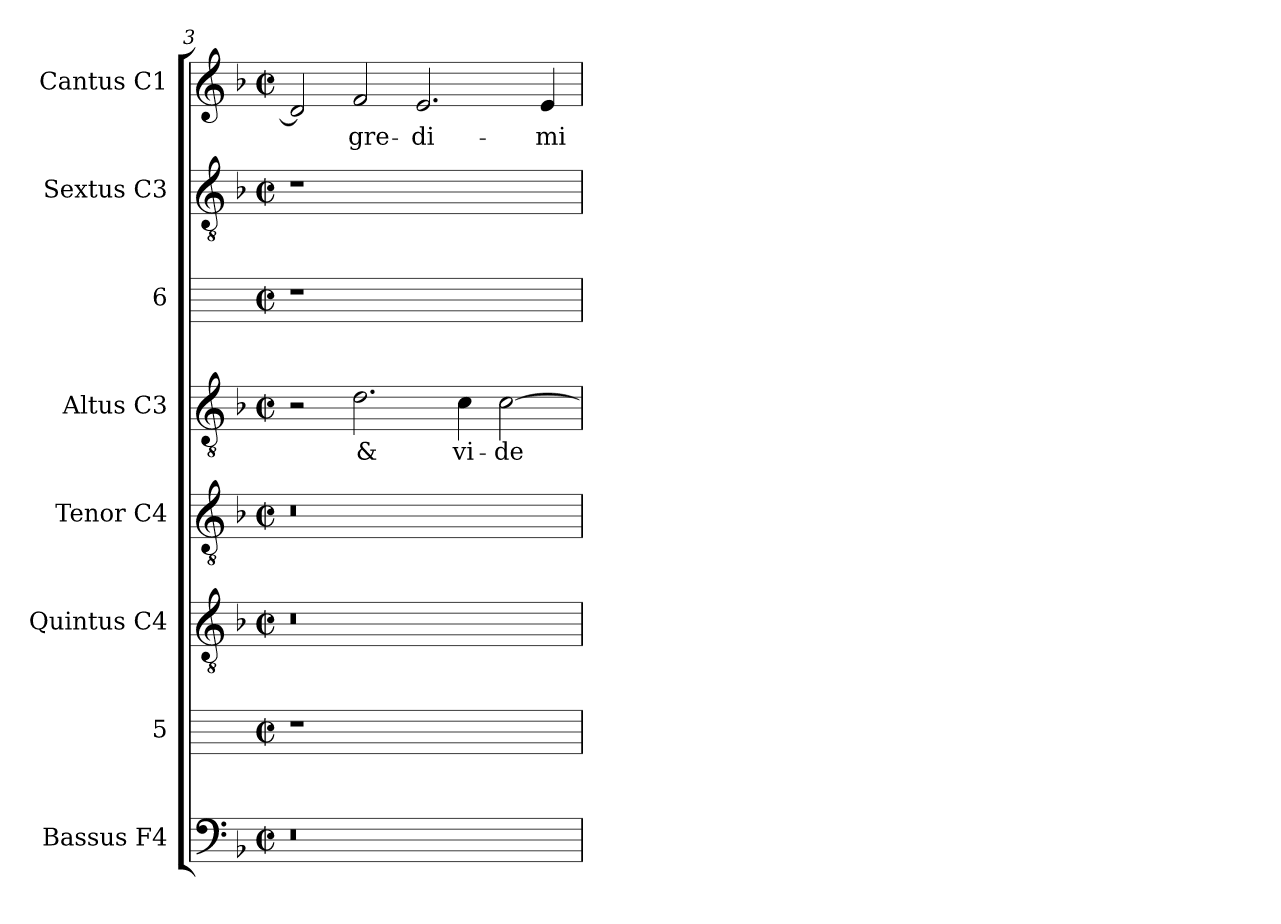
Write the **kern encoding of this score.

**kern	**kern	**kern	**kern	**kern	**text	**kern	**kern	**kern	**text
*part8	*part7	*part6	*part5	*part4	*part4	*part3	*part2	*part1	*part1
*staff8	*staff7	*staff6	*staff5	*staff4	*staff4	*staff3	*staff2	*staff1	*staff1
*I"Bassus  F4	*I"5	*I"Quintus  C4	*I"Tenor  C4	*I"Altus  C3	*	*I"6	*I"Sextus  C3	*I"Cantus  C1	*
*I'B	*	*	*I'T	*I'A	*	*	*	*I'C	*
*clefF4	*	*clefGv2	*clefGv2	*clefGv2	*	*	*clefGv2	*clefG2	*
*k[b-]	*k[]	*k[b-]	*k[b-]	*k[b-]	*	*k[]	*k[b-]	*k[b-]	*
*F:	*C:	*F:	*F:	*F:	*	*C:	*F:	*F:	*
*M2/2	*M2/2	*M2/2	*M2/2	*M2/2	*	*M2/2	*M2/2	*M2/2	*
*met(c|)	*met(c|)	*met(c|)	*met(c|)	*met(c|)	*	*met(c|)	*met(c|)	*met(c|)	*
=3	=3	=3	=3	=3	=3	=3	=3	=3	=3
!	!	!	!	!	!	!	!	!	!LO:LY:b:cj
0r	1r	0r	0r	2r	.	1r	1r	2d/]	--
!	!	!	!	!	!LO:LY:b:cj	!	!	!	!LO:LY:b:cj
.	.	.	.	2.d\	&	.	.	2f/	-gre-
!	!	!	!	!	!	!	!	!	!LO:LY:b:cj
.	1ryy	.	.	.	.	1ryy	1ryy	2.e/	-di-
!	!	!	!	!	!LO:LY:b:cj	!	!	!	!
.	.	.	.	4c\	vi-	.	.	.	.
!	!	!	!	!	!LO:LY:b:cj	!	!	!	!
.	.	.	.	[>2c\	-de-	.	.	.	.
!	!	!	!	!	!	!	!	!	!LO:LY:b:cj
.	.	.	.	.	.	.	.	4e/	-mi-
=	=	=	=	=	=	=	=	=	=
*-	*-	*-	*-	*-	*-	*-	*-	*-	*-
